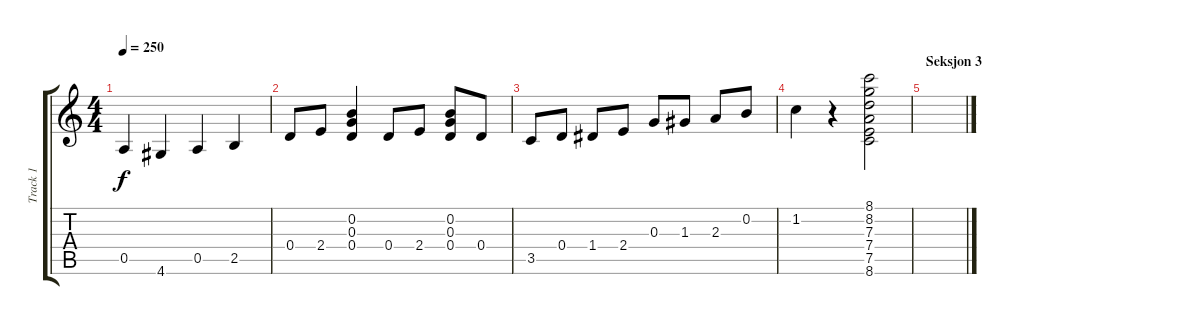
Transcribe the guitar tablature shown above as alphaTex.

\track ("Track 1" "Track 1") {instrument acousticguitarsteel}
\staff {score tabs}
\tuning (E4 B3 G3 D3 A2 E2) {hide}
\ts (4 4)
\tempo 250
\clef g2
\ks c
0.5.4{dy f} 4.6.4 0.5.4 2.5.4 |
0.4.8 2.4.8 (0.2 0.3 0.4).4 0.4.8 2.4.8 (0.2 0.3 0.4).8 0.4.8 |
3.5.8 0.4.8 1.4.8 2.4.8 0.3.8 1.3.8 2.3.8 0.2.8 |
1.2.4 r.4 (8.1 8.2 7.3 7.4 7.5 8.6).2 |
\section ("" "Seksjon 3")
